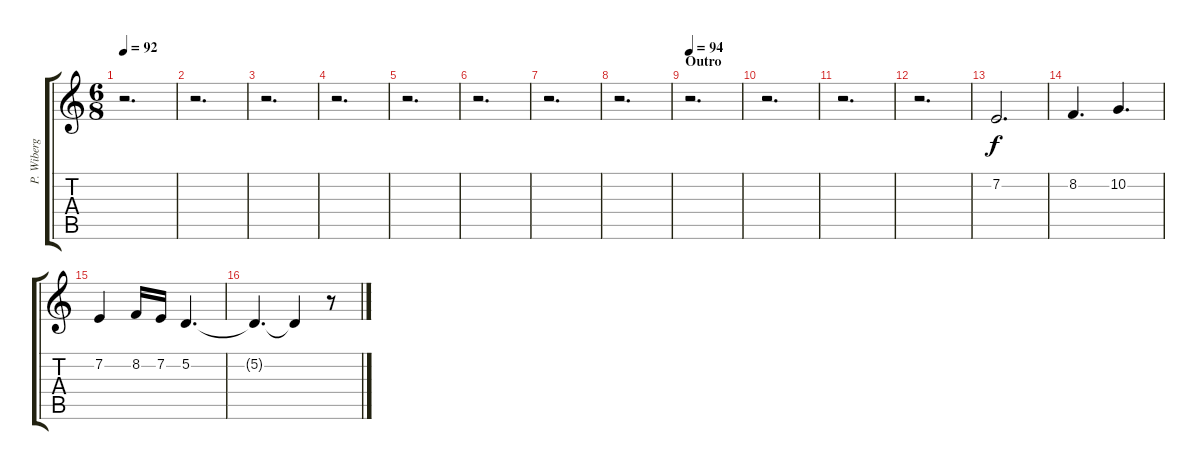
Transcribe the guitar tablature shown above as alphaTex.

\track ("P. Wiberg (Keyboards II)" "P. Wiberg ") {instrument rockorgan}
\staff {score tabs}
\tuning (E4 A3 F3 D3 A2 D2) {hide}
\ts (6 8)
\tempo 92
\clef g2
\ks c
r.2{d dy mf} |
r.2{d} |
r.2{d} |
r.2{d} |
r.2{d} |
r.2{d} |
r.2{d} |
r.2{d} |
\section ("" "Outro")
\tempo 94
r.2{d} |
r.2{d} |
r.2{d} |
r.2{d} |
7.2.2{d dy f} |
8.2.4{d} 10.2.4{d} |
7.2.4 8.2.16 7.2.16 5.2.4{d} |
5.2{t}.4{d} 5.2{t}.4 r.8
